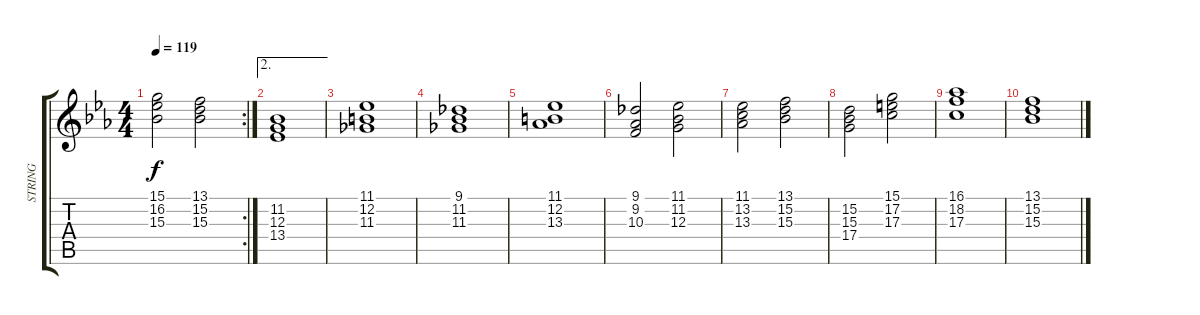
\track ("STRING" "STRING") {instrument synthstrings2}
\staff {score tabs}
\tuning (E4 B3 G3 D3 A2 E2) {hide}
\rc 2
\ts (4 4)
\tempo 119
\clef g2
\ks eb
(15.1 16.2 15.3).2{dy f} (13.1 15.2 15.3).2 |
\ae 2
(11.2 12.3 13.4).1 |
(11.1 12.2 11.3).1 |
(9.1 11.2 11.3).1 |
(11.1 12.2 13.3).1 |
(9.1 9.2 10.3).2 (11.1 11.2 12.3).2 |
(11.1 13.2 13.3).2 (13.1 15.2 15.3).2 |
(15.2 15.3 17.4).2 (15.1 17.2 17.3).2 |
(16.1 18.2 17.3).1 |
(13.1 15.2 15.3).1
